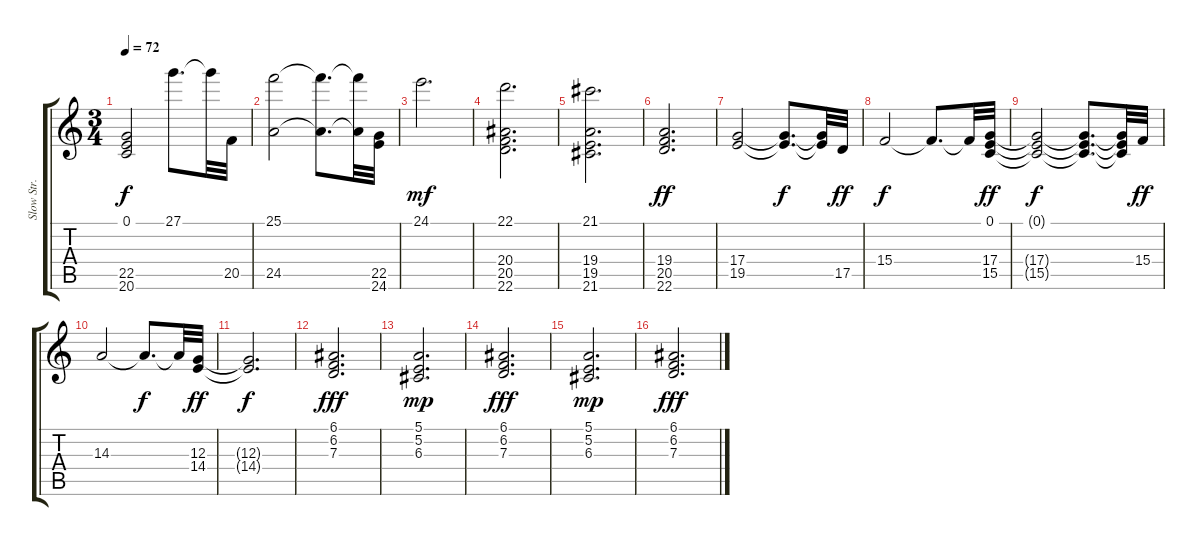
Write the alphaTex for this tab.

\track ("Slow Str." "Slow Str.") {instrument stringensemble2}
\staff {score tabs}
\tuning (E4 B3 G3 D3 A2 E2) {hide}
\ts (3 4)
\tempo 72
\clef g2
\ks c
(0.1{t} 22.5{t} 20.6{t}).2{dy f} 27.1.8{d} 27.1{t}.32 20.5.32 |
(25.1 24.5).2 (25.1{t} 24.5{t}).8{d} (25.1{t} 24.5{t}).32 (22.5 24.6).32 |
24.1.2{d dy mf} |
(22.1 20.4 20.5 22.6).2{d} |
(21.1 19.4 19.5 21.6).2{d} |
(19.4 20.5 22.6).2{d dy ff volume 6} |
(17.4 19.5).2 (17.4{t} 19.5{t}).8{d dy f} (17.4{t} 19.5{t}).32 17.5.32{dy ff} |
15.4.2{dy f} 15.4{t}.8{d} 15.4{t}.32 (0.1 17.4 15.5).32{dy ff} |
(0.1{t} 17.4{t} 15.5{t}).2{dy f} (0.1{t} 17.4{t} 15.5{t}).8{d} (0.1{t} 17.4{t} 15.5{t}).32 15.4.32{dy ff} |
14.3.2 14.3{t}.8{d dy f} 14.3{t}.32 (12.3 14.4).32{dy ff} |
(12.3{t} 14.4{t}).2{d dy f} |
(6.1 6.2 7.3).2{d dy fff} |
(5.1 5.2 6.3).2{d dy mp} |
(6.1 6.2 7.3).2{d dy fff} |
(5.1 5.2 6.3).2{d dy mp} |
(6.1 6.2 7.3).2{d dy fff}
